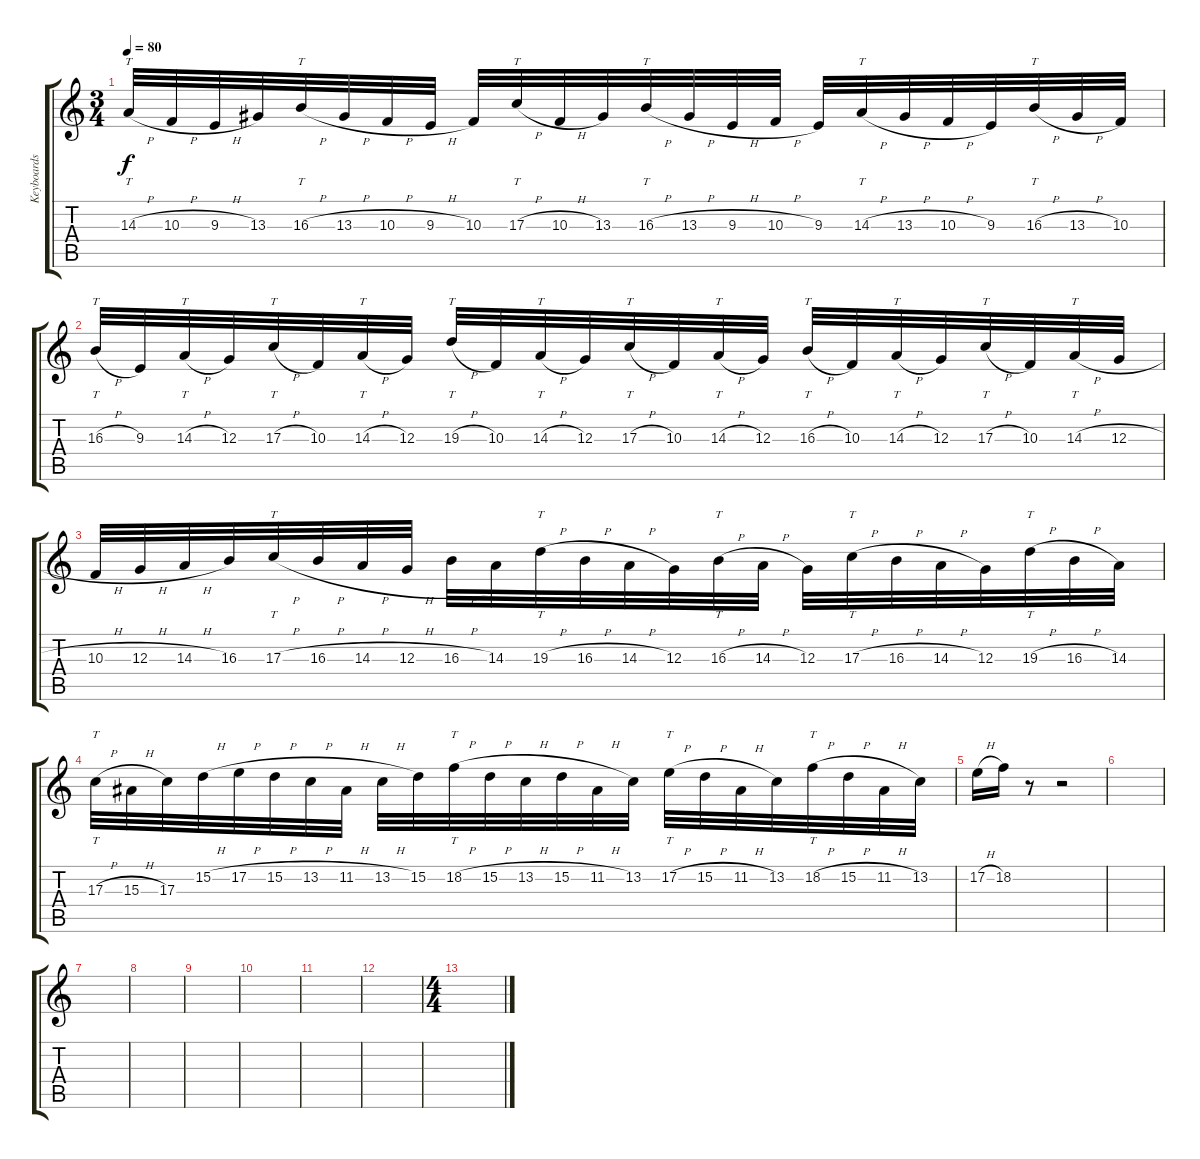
\track ("Keyboards" "Keyboards") {instrument lead2sawtooth}
\staff {score tabs}
\tuning (E4 B3 G3 D3 A2 E2) {hide}
\ts (3 4)
\tempo 80
\clef g2
\ks c
14.3{h}.32{tt dy f} 10.3{h}.32 9.3{h}.32 13.3.32 16.3{h}.32{tt} 13.3{h}.32 10.3{h}.32 9.3{h}.32 10.3.32 17.3{h}.32{tt} 10.3{h}.32 13.3.32 16.3{h}.32{tt} 13.3{h}.32 9.3{h}.32 10.3{h}.32 9.3.32 14.3{h}.32{tt} 13.3{h}.32 10.3{h}.32 9.3.32 16.3{h}.32{tt} 13.3{h}.32 10.3.32 |
16.3{h}.32{tt} 9.3.32 14.3{h}.32{tt} 12.3.32 17.3{h}.32{tt} 10.3.32 14.3{h}.32{tt} 12.3.32 19.3{h}.32{tt} 10.3.32 14.3{h}.32{tt} 12.3.32 17.3{h}.32{tt} 10.3.32 14.3{h}.32{tt} 12.3.32 16.3{h}.32{tt} 10.3.32 14.3{h}.32{tt} 12.3.32 17.3{h}.32{tt} 10.3.32 14.3{h}.32{tt} 12.3{h}.32 |
10.3{h}.32 12.3{h}.32 14.3{h}.32 16.3.32 17.3{h}.32{tt} 16.3{h}.32 14.3{h}.32 12.3{h}.32 16.3{h}.32 14.3.32 19.3{h}.32{tt} 16.3{h}.32 14.3{h}.32 12.3.32 16.3{h}.32{tt} 14.3{h}.32 12.3.32 17.3{h}.32{tt} 16.3{h}.32 14.3{h}.32 12.3.32 19.3{h}.32{tt} 16.3{h}.32 14.3.32 |
17.3{h}.32{tt} 15.3{h}.32 17.3.32 15.2{h}.32 17.2{h}.32 15.2{h}.32 13.2{h}.32 11.2{h}.32 13.2{h}.32 15.2.32 18.2{h}.32{tt} 15.2{h}.32 13.2{h}.32 15.2{h}.32 11.2{h}.32 13.2.32 17.2{h}.32{tt} 15.2{h}.32 11.2{h}.32 13.2.32 18.2{h}.32{tt} 15.2{h}.32 11.2{h}.32 13.2.32 |
17.2{h}.16 18.2.16 r.8 r.2 |
|
|
|
|
|
|
|
\ts (4 4)
